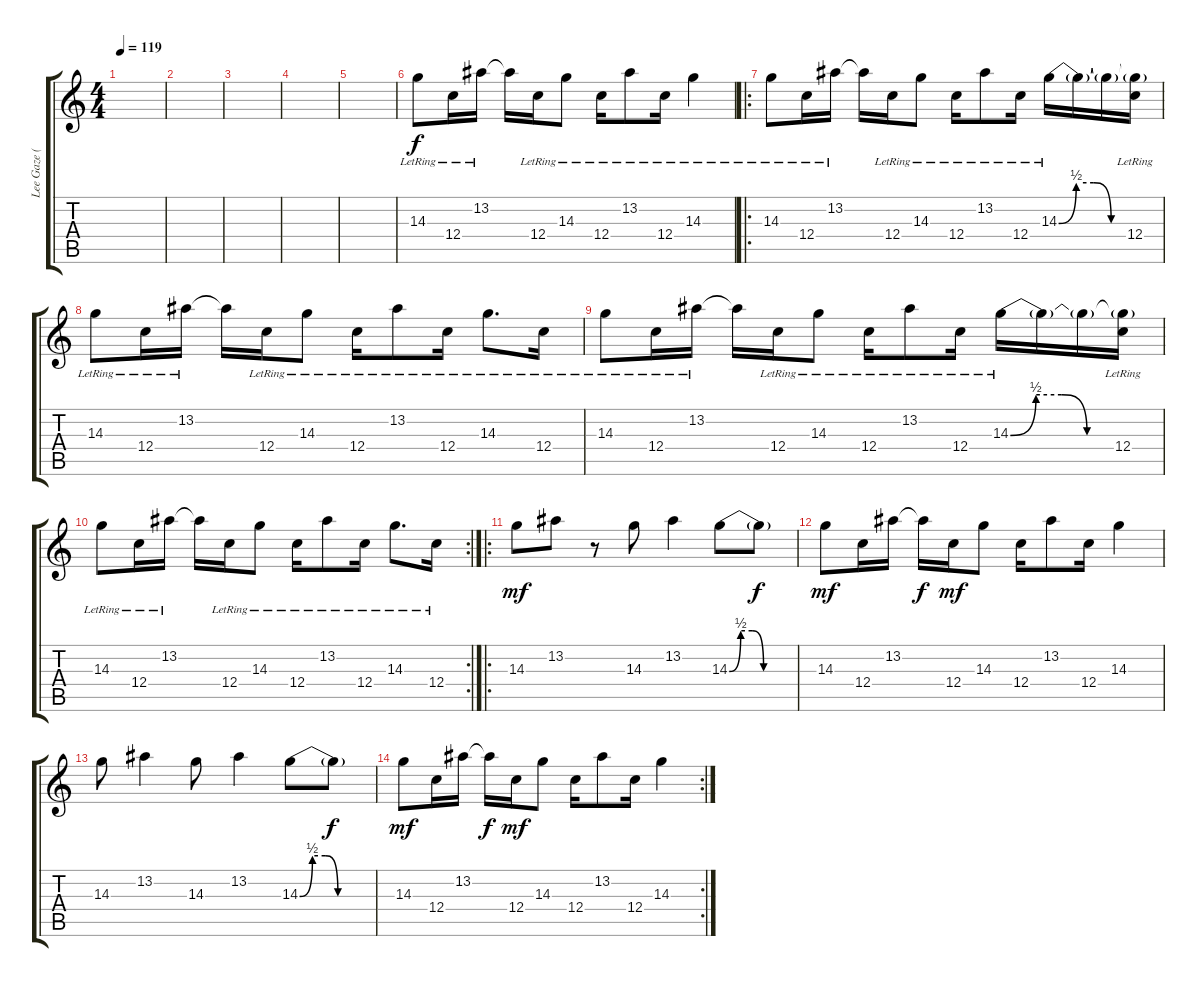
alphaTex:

\track ("Lee Gaze (Clean w/chorus)" "Lee Gaze (") {instrument electricguitarclean}
\staff {score tabs}
\tuning (D4 A3 F3 C3 G2 C2) {hide}
\ts (4 4)
\tempo 119
\clef g2
\ks c
|
|
|
|
|
14.3{lr}.8 12.4{lr}.16 13.2{lr}.16 13.2{t}.16 12.4{lr}.16 14.3{lr}.8 12.4{lr}.16 13.2{lr}.8 12.4{lr}.16 14.3{lr}.4 |
\ro
14.3{lr}.8 12.4{lr}.16 13.2{lr}.16 13.2{t}.16 12.4{lr}.16 14.3{lr}.8 12.4{lr}.16 13.2{lr}.8 12.4{lr}.16 14.3{be (custom 0 0 10 2 20 2 30 0 60 0) lr}.16 14.3{t}.16 14.3{t}.16 (14.3{t} 12.4{lr}).16 |
14.3{lr}.8 12.4{lr}.16 13.2{lr}.16 13.2{t}.16 12.4{lr}.16 14.3{lr}.8 12.4{lr}.16 13.2{lr}.8 12.4{lr}.16 14.3{lr}.8{d} 12.4{lr}.16 |
14.3{lr}.8 12.4{lr}.16 13.2{lr}.16 13.2{t}.16 12.4{lr}.16 14.3{lr}.8 12.4{lr}.16 13.2{lr}.8 12.4{lr}.16 14.3{be (custom 0 0 10 2 20 2 30 0 60 0) lr}.16 14.3{t}.16 14.3{t}.16 (14.3{t} 12.4{lr}).16 |
\rc 2
14.3{lr}.8 12.4{lr}.16 13.2{lr}.16 13.2{t}.16 12.4{lr}.16 14.3{lr}.8 12.4{lr}.16 13.2{lr}.8 12.4{lr}.16 14.3{lr}.8{d} 12.4{lr}.16 |
\ro
14.3.8{dy mf} 13.2.8 r.8 14.3.8 13.2.4 14.3{be (custom 0 0 10 2 20 2 30 0 60 0)}.8 14.3{t}.8{dy f} |
14.3.8{dy mf} 12.4.16 13.2.16 13.2{t}.16{dy f} 12.4.16{dy mf} 14.3.8 12.4.16 13.2.8 12.4.16 14.3.4 |
14.3.8 13.2.4 14.3.8 13.2.4 14.3{be (custom 0 0 10 2 20 2 30 0 60 0)}.8 14.3{t}.8{dy f} |
\rc 2
14.3.8{dy mf} 12.4.16 13.2.16 13.2{t}.16{dy f} 12.4.16{dy mf} 14.3.8 12.4.16 13.2.8 12.4.16 14.3.4
